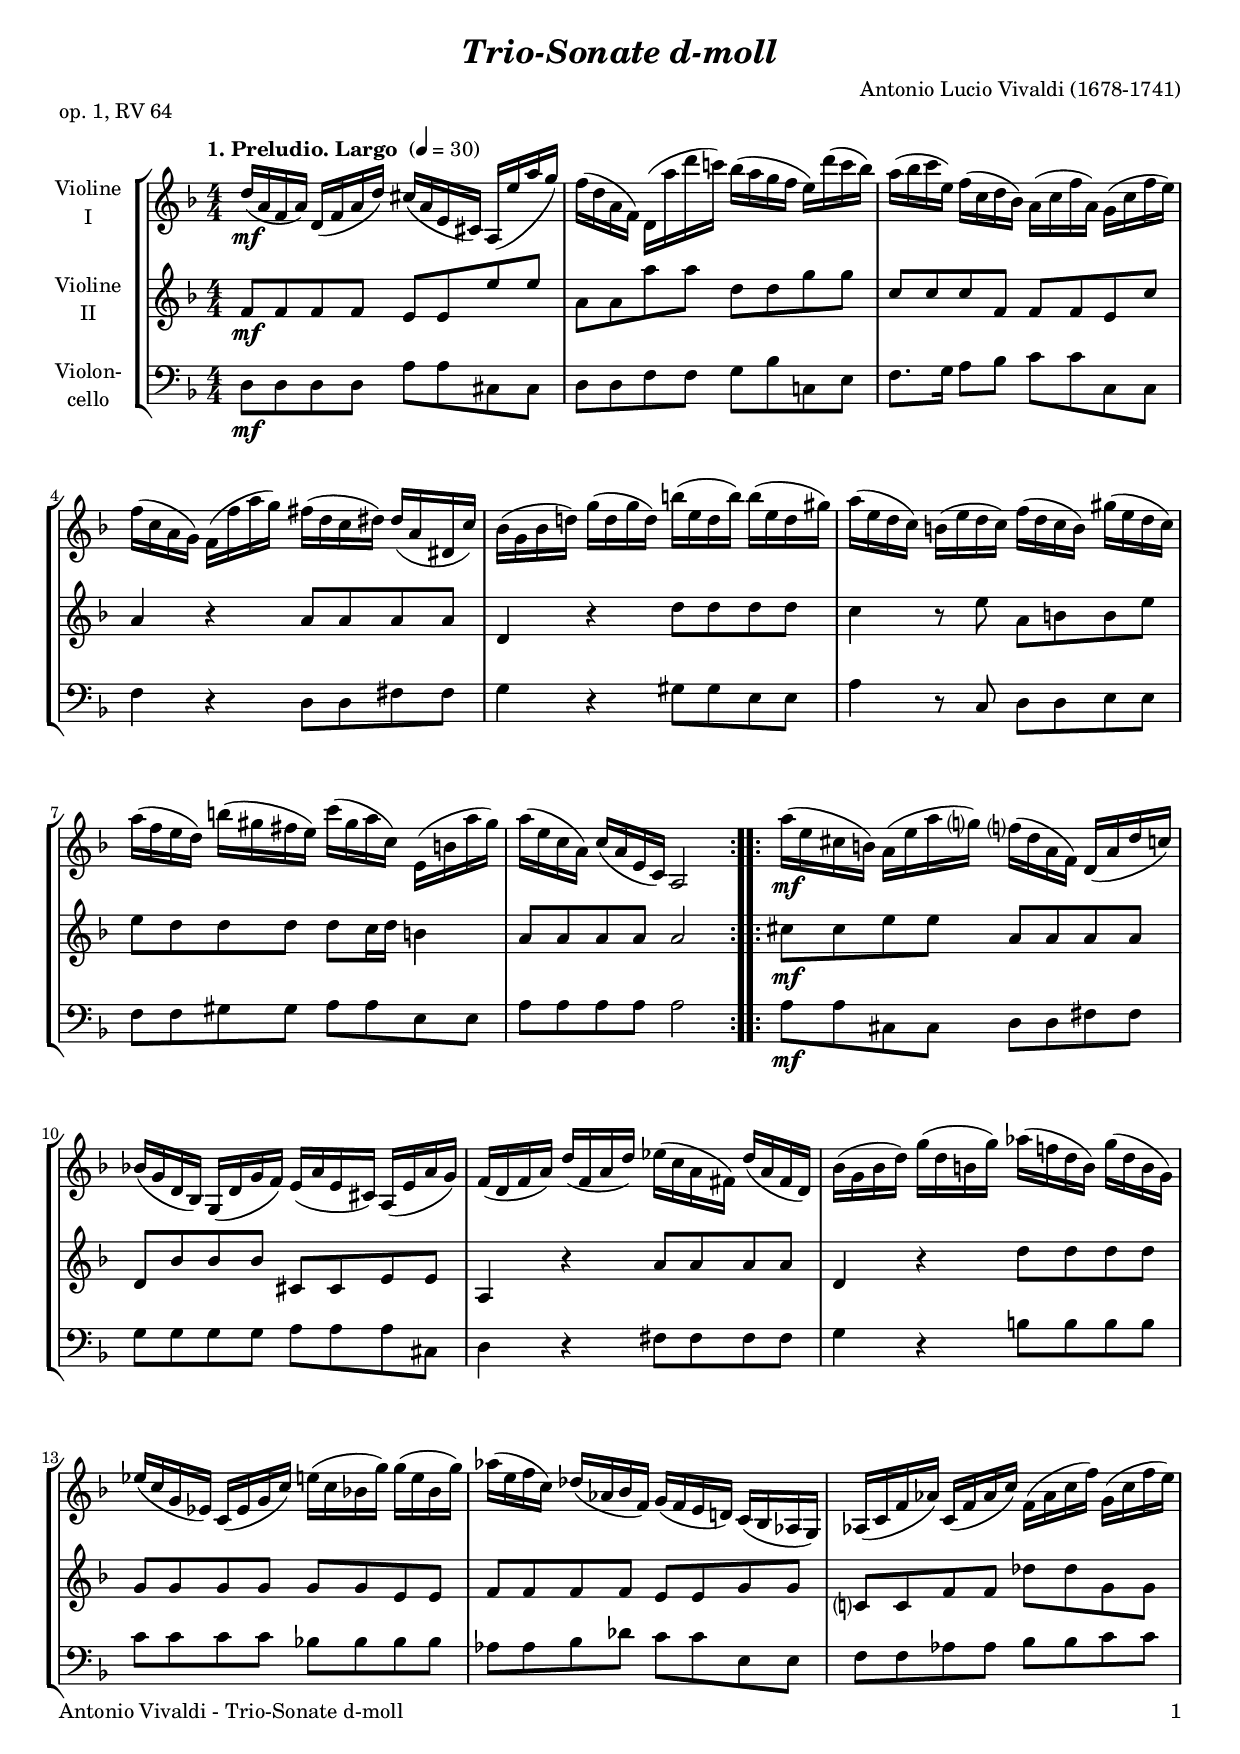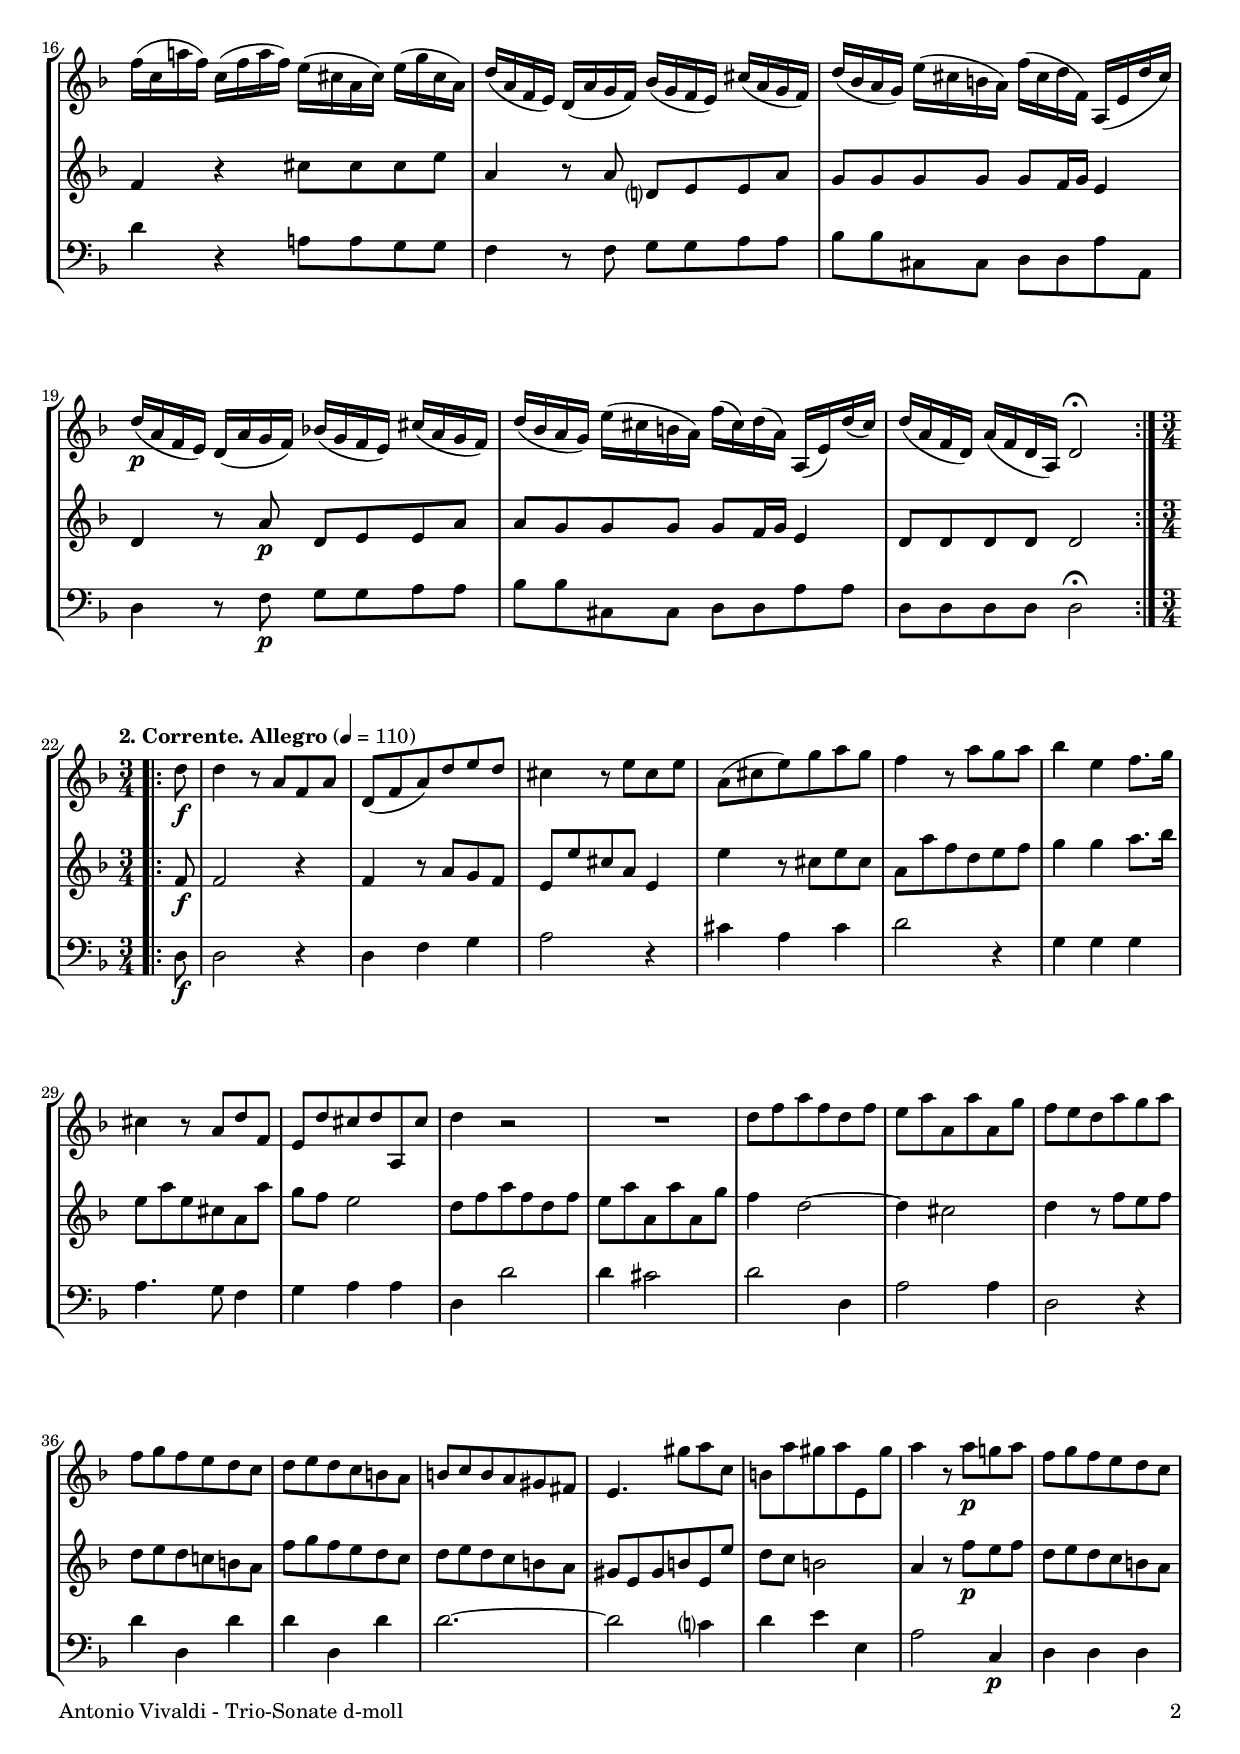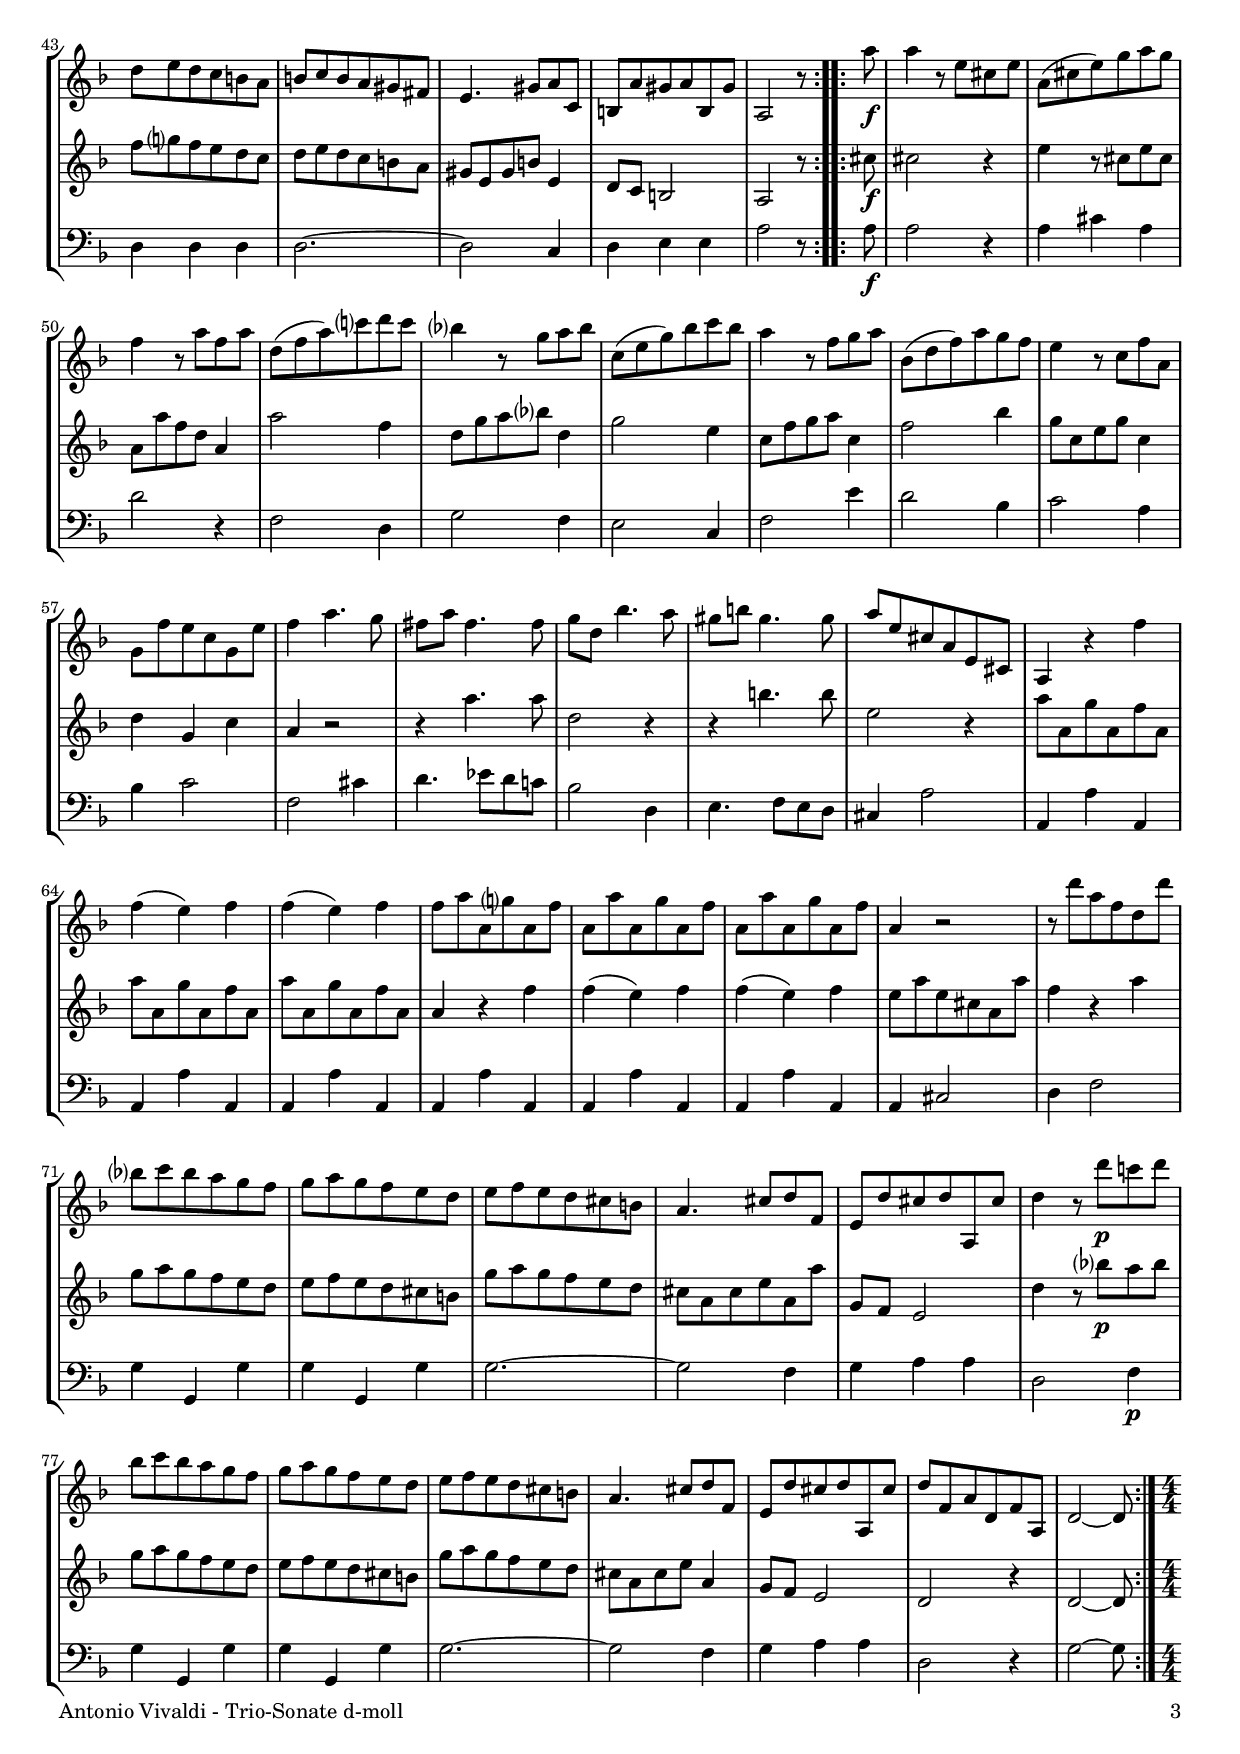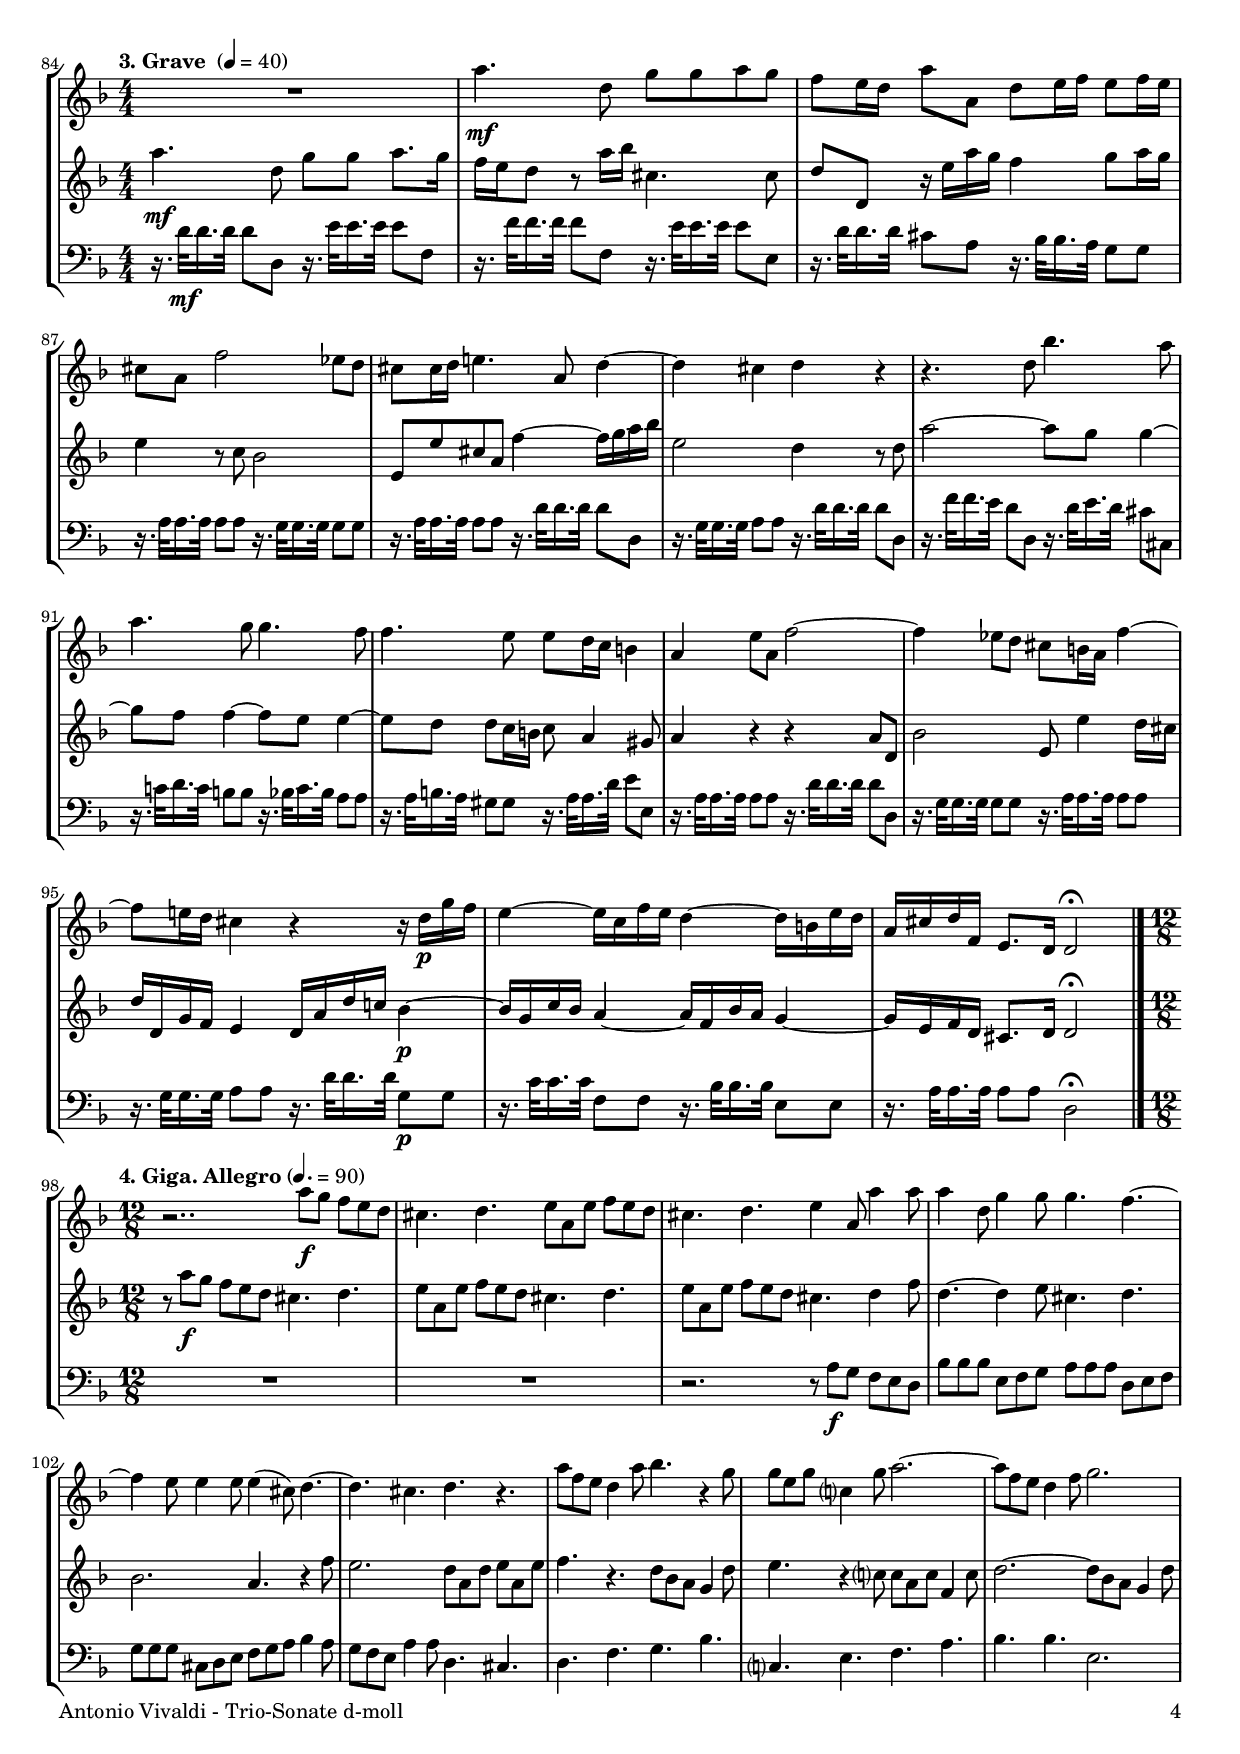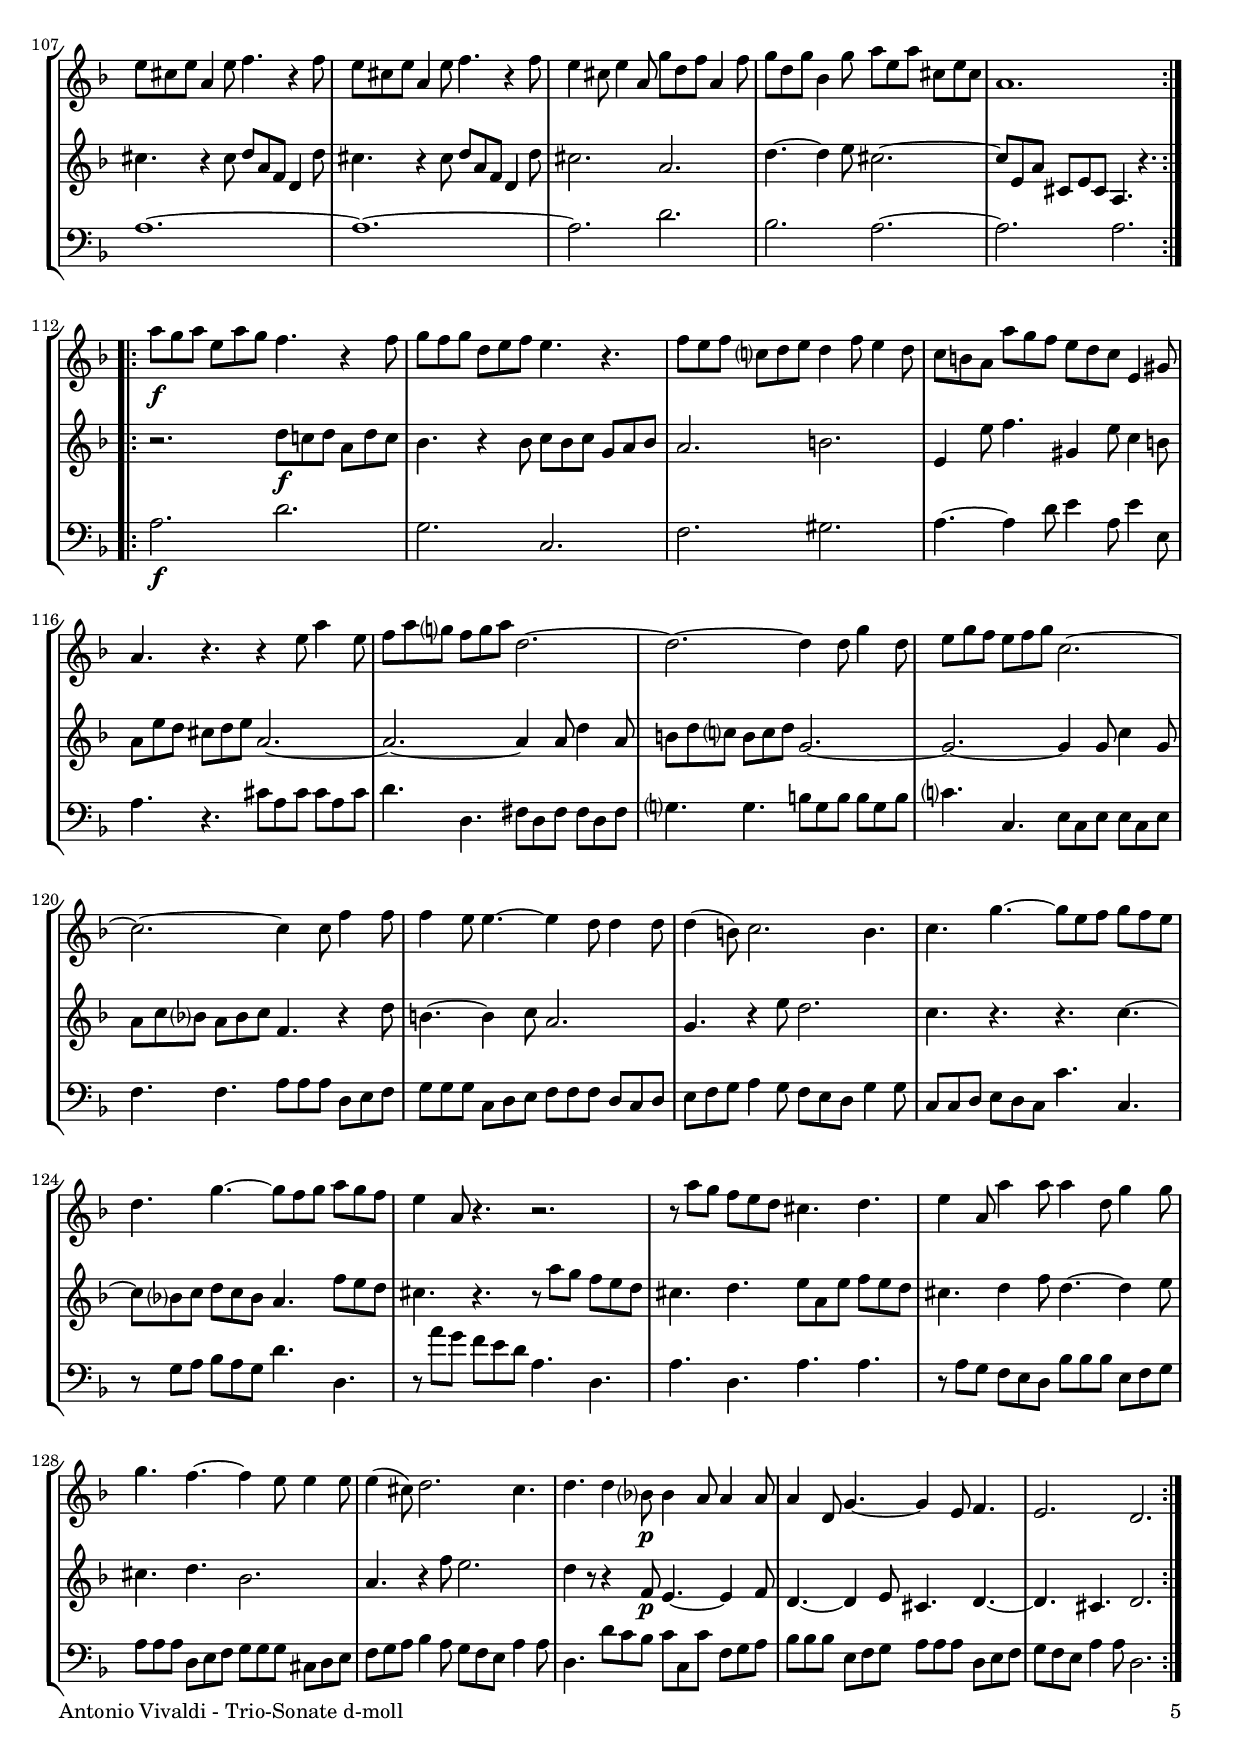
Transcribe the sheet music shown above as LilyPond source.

\version "2.24.4"
\include "deutsch.ly"

#(set-global-staff-size 18)

\header {
  title     = \markup \bold \italic "Trio-Sonate d-moll"
  composer  = "Antonio Lucio Vivaldi (1678-1741)"
%   arranger  = ""
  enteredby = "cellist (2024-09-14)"
  piece     = "op. 1, RV 64"
}

voiceconsts = {
  \key d \minor
  \time 4/4
  \clef "treble"
  \numericTimeSignature
%  \compressEmptyMeasures
  % Set default beaming for all staves
%  \set Timing.beamExceptions = #'()
%  \set Timing.baseMoment     = #(ly:make-moment 1 4)
%  \set Timing.beatStructure  = #'(1 1 1)
}

mist = "string ensemble 1"
mivl = "violin"
miba = "cello"

introa = {        \tempo "1. Preludio. Largo "  4=30 }
introb = { \break \tempo "2. Corrente. Allegro" 4=110 \time 3/4 }
introc = { \pageBreak \tempo "3. Grave "            4=40  \time 4/4 }
introd = { \break \tempo "4. Giga. Allegro"    4.=90  \time 12/8 }

va = \relative c'' {
  \voiceconsts

  \introa
  \repeat volta 2 {
    d16(\mf a f a) d,( f a d) cis( a e cis) a( e'' a g)
    f( d a f) d( a'' d c!) b( a g f e) d'( c b)
    a( b c e,) f( c d b) a( c f a,) g( c f e)

    f( c a g) f( f' a g) fis( d c dis) dis( a dis, c')
    b( g b d!) g( d g d) h'( e, d h') h( e, d gis)
    a( e d c) h( e d c) f( d c h) gis'( e d c)

    a'( f e d) h'( gis fis e) c'( gis a c,) e,( h' a' gis)
    a( e c a) c( a e c) a2
  }

  \repeat volta 2 {
    a''16(\mf e cis h) a( e' a g?) f?( d a f) d( a' d c)

    b!( g d b) g( d' g f) e( a e cis) a( e' a g)
    f( d f a) d( f, a d) es( c a fis) d'( a fis d)
    b'( g b d) g( d h g') as( f! d h) g'( d h g)

    es'( c g es) c( es g c) e( c b! g') g( e b g')
    as( e f c) des( as b f) g( f e d!) c( b as g)
    as( c f as) c,( f as c) f,( as c f) g,( c f e)

    f( c a'! f) c( f a f) e( cis a cis) e( g cis, a)
    d( a f e) d( a' g f) b( g f e) cis'( a g f)
    d'( b a g) e'( cis h a) f'( cis d f,) a,( e' d' cis)

    d(\p a f e) d( a' g f) b!( g f e) cis'( a g f)
    d'( b a g) e'( cis h a) f'( cis) d( a) a,( e') d'( cis)
    d( a f d) a'( f d a) d2\fermata
  }

  \introb
  \repeat volta 2 {
    \partial 8 d'8\f
    d4 r8 a f a
    d,( f a) d e d
    cis4 r8 e cis e
    a,( cis e) g a g
    f4 r8 a g a

    b4 e, f8. g16
    cis,4 r8 a d f,
    e d' cis d a, cis'
    d4 r2
    R2.
    d8 f a f d f

    e a a, a' a, g'
    f e d a' g a
    f g f e d c
    d e d c h a
    h c h a gis fis
    e4. gis'8 a c,

    h a' gis a e, gis'
    a4 r8 a\p g! a
    f g f e d c
    d e d c h a
    h c h a gis fis
    e4. gis8 a c,

    h a' gis a h, gis'
    a,2 r8
  }
  \repeat volta 2 {
    a''\f
    a4 r8 e cis e
    a,( cis e) g a g
    f4 r8 a f a

    d,( f a) c? d c
    b?4 r8 g a b
    c,( e g) b c b
    a4 r8 f g a
    b,( d f) a g f
    e4 r8 c f a,

    g f' e c g e'
    f4 a4. g8
    fis a fis4. fis8
    g d b'4. a8
    gis h gis4. gis8
    a e cis a e cis

    a4 r f''
    f( e) f
    f( e) f
    f8 a a, g'? a, f'
    a, a' a, g' a, f'
    a, a' a, g' a, f'

    a,4 r2
    r8 d' a f d d'
    b? c b a g f
    g a g f e d

    e f e d cis h
    a4. cis8 d f,
    e d' cis d a, cis'
    d4 r8 d'\p c! d
    b c b a g f
    g a g f e d

    e f e d cis h
    a4. cis8 d f,
    e d' cis d a, cis'
    d f, a d, f a,
    \partial 8*5 d2~ d8
  }

  \introc
  R1
  a''4.\mf d,8 g g a g
  f e16 d a'8 a, d e16 f e8 f16 e
  cis8 a f'2 es8 d
  cis cis16 d e!4. a,8 d4~
  d cis d r

  r4. d8 b'4. a8
  a4. g8 g4. f8
  f4. e8 e d16 c h4
  a e'8 a, f'2~

  f4 es8 d cis h16 a f'4~
  f8 e!16 d cis4 r r16 d\p g f
  e4~ e16 c f e d4~ d16 h e d
  a cis d f, e8. d16 d2\fermata \bar "|."

  \introd
  \repeat volta 2 {
    r2.. a''8\f g f e d
    cis4. d e8 a, e' f e d
    cis4. d e4 a,8 a'4 a8
    a4 d,8 g4 g8 g4. f~

    f4 e8 e4 e8 e4( cis8) d4.~
    d cis d r
    a'8 f e d4 a'8 b4. r4 g8
    g e g c,?4 g'8 a2.~

    a8 f e d4 f8 g2.
    e8 cis e a,4 e'8 f4. r4 f8
    e cis e a,4 e'8 f4. r4 f8
    e4 cis8 e4 a,8 g' d f a,4 f'8

    g d g b,4 g'8 a e a cis, e cis
    a1.
  }
  \repeat volta 2 {
    a'8\f g a e a g f4. r4 f8
    g f g d e f e4. r

    f8 e f c? d e d4 f8 e4 d8
    c h a a' g f e d c e,4 gis8
    a4. r r4 e'8 a4 e8
    f a g? f g a d,2.~

    d~ d4 d8 g4 d8
    e g f e f g c,2.~
    c~ c4 c8 f4 f8
    f4 e8 e4.~ e4 d8 d4 d8
    d4( h8) c2. h4.

    c g'~ g8 e f g f e
    d4. g~ g8 f g a g f
    e4 a,8 r4. r2.
    r8 a' g f e d cis4. d

    e4 a,8 a'4 a8 a4 d,8 g4 g8
    g4. f~ f4 e8 e4 e8
    e4( cis8) d2. cis4.

    d d4 b?8\p b4 a8 a4 a8
    a4 d,8 g4.~ g4 e8 f4.
    e2. d
  }
}

vb = \relative c' {
  \voiceconsts

  \introa
  \repeat volta 2 {
    f8\mf f f f e e e' e
    a, a a' a d, d g g
    c, c c f, f f e c'

    a4 r a8 a a a
    d,4 r d'8 d d d
    c4 r8 e a, h h e

    e d d d d c16 d h4
    a8 a a a a2
  }

  \repeat volta 2 {
    cis8\mf cis e e a, a a a

    d, b' b b cis, cis e e
    a,4 r a'8 a a a
    d,4 r d'8 d d d

    g, g g g g g e e
    f f f f e e g g
    c,? c f f des' des g, g

    f4 r cis'8 cis cis e
    a,4 r8 a d,? e e a
    g g g g g f16 g e4

    d r8 a'\p d, e e a
    a g g g g f16 g e4
    d8 d d d d2
  }

  \introb
  \repeat volta 2 {
    \partial 8 f8\f
    f2 r4
    f r8 a g f
    e e' cis a e4
    e' r8 cis e cis
    a a' f d e f

    g4 g a8. b16
    e,8 a e cis a a'
    g f e2
    d8 f a f d f
    e a a, a' a, g'
    f4 d2~

    d4 cis2
    d4 r8 f e f
    d e d c! h a
    f' g f e d c
    d e d c h a
    gis e gis h e, e'

    d c h2
    a4 r8 f'\p e f
    d e d c h a
    f' g? f e d c
    d e d c h a
    gis e gis h e,4
    d8 c h2
    a r8
  }
  \repeat volta 2 {
    cis'\f
    cis2 r4
    e r8 cis e cis
    a a' f d a4
    a'2 f4

    d8 g a b? d,4
    g2 e4
    c8 f g a c,4
    f2 b4
    g8 c, e g c,4
    d g, c

    a r2
    r4 a'4. a8
    d,2 r4
    r h'4. h8
    e,2 r4
    a8 a, g' a, f' a,
    a' a, g' a, f' a,

    a' a, g' a, f' a,
    a4 r f'
    f( e) f
    f( e) f
    e8 a e cis a a'

    f4 r a
    g8 a g f e d
    e f e d cis h
    g' a g f e d
    cis a cis e a, a'
    g, f e2
    d'4 r8 b'?\p a b

    g a g f e d
    e f e d cis h
    g' a g f e d
    cis a cis e a,4
    g8 f e2
    d r4
    \partial 8*5 d2~ d8
  }

  \introc
  a''4.\mf d,8 g g a8. g16
  f e d8 r a'16 b cis,4. cis8
  d d, r16 e' a g f4 g8 a16 g
  e4 r8 c b2
  e,8 e' cis a f'4~ f16 g a b

  e,2 d4 r8 d
  a'2~ a8 g g4~
  g8 f f4~ f8 e e4~
  e8 d d c16 h c8 a4 gis8
  a4 r r a8 d,

  b'2 e,8 e'4 d16 cis
  d d, g f e4 d16 a' d c! b4~\p
  b16 g c b a4~ a16 f b a g4~
  g16 e f d cis8. d16 d2\fermata \bar "|."

  \introd
  \repeat volta 2 {
    r8 a''\f g f e d cis4. d
    e8 a, e' f e d cis4. d
    e8 a, e' f e d cis4. d4 f8
    d4.~ d4 e8 cis4. d
    b2. a4. r4 f'8

    e2. d8 a d e a, e'
    f4. r d8 b a g4 d'8
    e4. r4 c?8 c a c f,4 c'8
    d2.~ d8 b a g4 d'8

    cis4. r4 cis8 d a f d4 d'8
    cis4. r4 cis8 d a f d4 d'8
    cis2. a
    d4.~ d4 e8 cis2.~
    cis8 e, a cis, e cis a4. r
  }
  \repeat volta 2 {
    r2. d'8\f c! d a d c
    b4. r4 b8 c b c g a b
    a2. h
    e,4 e'8 f4. gis,4 e'8 c4 h8

    a e' d cis d e a,2.~
    a~ a4 a8 d4 a8
    h d c? h c d g,2.~
    g~ g4 g8 c4 g8

    a c b? a b c f,4. r4 d'8
    h4.~ h4 c8 a2.
    g4. r4 e'8 d2.
    c4. r r c~
    c8 b? c d c b a4. f'8 e d

    cis4. r r8 a' g f e d
    cis4. d e8 a, e' f e d
    cis4. d4 f8 d4.~ d4 e8
    cis4. d b2.

    a4. r4 f'8 e2.
    d4 r8 r4 f,8\p e4.~ e4 f8
    d4.~ d4 e8 cis4. d~
    d cis d2.
  }
}

vc = \relative c {
  \voiceconsts
  \clef "bass"
  
  \introa
  \repeat volta 2 {
    d8\mf d d d a' a cis, cis
    d d f f g b c,! e
    f8. g16 a8 b c c c, c

    f4 r d8 d fis fis
    g4 r gis8 gis e e
    a4 r8 c, d d e e

    f f gis gis a a e e
    a a a a a2
  }

  \repeat volta 2 {
    a8\mf a cis, cis d d fis fis

    g g g g a a a cis,
    d4 r fis8 fis fis fis
    g4 r h8 h h h

    c c c c b! b b b
    as as b des c c e, e
    f f as as b b c c

    d4 r a!8 a g g
    f4 r8 f g g a a
    b b cis, cis d d a' a,

    d4 r8 f\p g g a a
    b b cis, cis d d a' a
    d, d d d d2\fermata
  }

  \introb
  \repeat volta 2 {
    \partial 8 d8\f
    d2 r4
    d f g
    a2 r4
    cis a cis
    d2 r4

    g, g g
    a4. g8 f4
    g a a
    d, d'2
    d4 cis2
    d d,4

    a'2 a4
    d,2 r4
    d' d, d'
    d d, d'
    d2.~
    d2 c?4

    d e e,
    a2 c,4\p
    d d d
    d d d
    d2.~
    d2 c4
    d e e
    a2 r8
  }
  \repeat volta 2 {
    a\f
    a2 r4
    a cis a
    d2 r4
    f,2 d4
    g2 f4

    e2 c4
    f2 e'4
    d2 b4
    c2 a4
    b c2
    f, cis'4

    d4. es8 d c!
    b2 d,4
    e4. f8 e d
    cis4 a'2
    a,4 a' a,
    a a' a,

    a a' a,
    a a' a,
    a a' a,
    a a' a,
    a cis2

    d4 f2
    g4 g, g'
    g g, g'
    g2.~
    g2 f4
    g a a
    d,2 f4\p

    g g, g'
    g g, g'
    g2.~
    g2 f4
    g a a
    d,2 r4
    \partial 8*5 g2~ g8
  }

  \introc
  r16. d'32\mf d16. d32 d8 d, r16. e'32 e16. e32 e8 f,
  r16. f'32 f16. f32 f8 f, r16. e'32 e16. e32 e8 e,
  r16. d'32 d16. d32 cis8 a r16. b32 b16. a32 g8 g

  r16. a32 a16. a32 a8 a r16. g32 g16. g32 g8 g
  r16. a32 a16. a32 a8 a r16. d32 d16. d32 d8 d,
  r16. g32 g16. g32 a8 a r16. d32 d16. d32 d8 d,

  r16. f'32 f16. e32 d8 d, r16. d'32 e16. d32 cis8 cis,
  r16. c'!32 d16. c32 h8 h r16. b32 c16. b32 a8 a
  r16. a32 h16. a32 gis8 gis r16. a32 a16. d32 e8 e,

  r16. a32 a16. a32 a8 a r16. d32 d16. d32 d8 d,
  r16. g32 g16. g32 g8 g r16. a32 a16. a32 a8 a
  r16. g32 g16. g32 a8 a r16. d32 d16. d32 g,8\p g

  r16. c32 c16. c32 f,8 f r16. b32 b16. b32 e,8 e
  r16. a32 a16. a32 a8 a d,2\fermata \bar "|."

  \introd
  \repeat volta 2 {
    R2*6
    r2. r8 a'\f g f e d
    b' b b e, f g a a a d, e f
    g g g cis, d e f g a b4 a8

    g f e a4 a8 d,4. cis
    d f g b
    c,? e f a
    b b e,2.

    a1.~
    a~
    a2. d
    b a~
    a a
  }
  \repeat volta 2 {
    a\f d
    g,
    c, f gis
    a4.~ a4 d8 e4 a,8 e'4 e,8

    a4. r cis8 a cis cis a cis
    d4. d, fis8 d fis fis d fis
    g?4. g h8 g h h g h

    c?4. c, e8 c e e c e
    f4. f a8 a a d, e f
    g g g c, d e f f f d c d
    e f g a4 g8 f e d g4 g8

    c, c d e d c c'4. c,
    r8 g' a b a g d'4. d,
    r8 a'' g f e d a4. d,
    a' d, a' a

    r8 a g f e d b' b b e, f g
    a a a d, e f g g g cis, d e
    f g a b4 a8 g f e a4 a8

    d,4. d'8 c b c c, c' f, g a
    b b b e, f g a a a d, e f
    g f e a4 a8 d,2.
  }
}


music = \new StaffGroup <<
      \new Staff {
	\set Staff.midiInstrument = \mivl
	\set Staff.instrumentName = \markup \center-column { "Violine" "I" }
	\transpose d d { \va }
      }

      \new Staff {
	\set Staff.midiInstrument = \mivl
	\set Staff.instrumentName = \markup \center-column { "Violine" "II" }
	\transpose d d { \vb }
      }

      \new Staff {
	\set Staff.midiInstrument = \miba
	\set Staff.instrumentName = \markup \center-column { "Violon-" "cello" }
	\transpose d d { \vc }
      }
>>

\book {
   \paper {
    print-page-number = ##t
    print-first-page-number = ##t
    ragged-last-bottom = ##f
    oddHeaderMarkup = \markup \null
    evenHeaderMarkup = \markup \null
    oddFooterMarkup = \markup {
      \fill-line {
        \if \should-print-page-number
        "Antonio Vivaldi - Trio-Sonate d-moll" \fromproperty #'page:page-number-string
      }
    }
    evenFooterMarkup = \oddFooterMarkup
  } \score {
    \music
    \layout {}
  }

  \score {
    \unfoldRepeats \music

    \midi {
      \context {
        \Score
      }
    }
  }
}